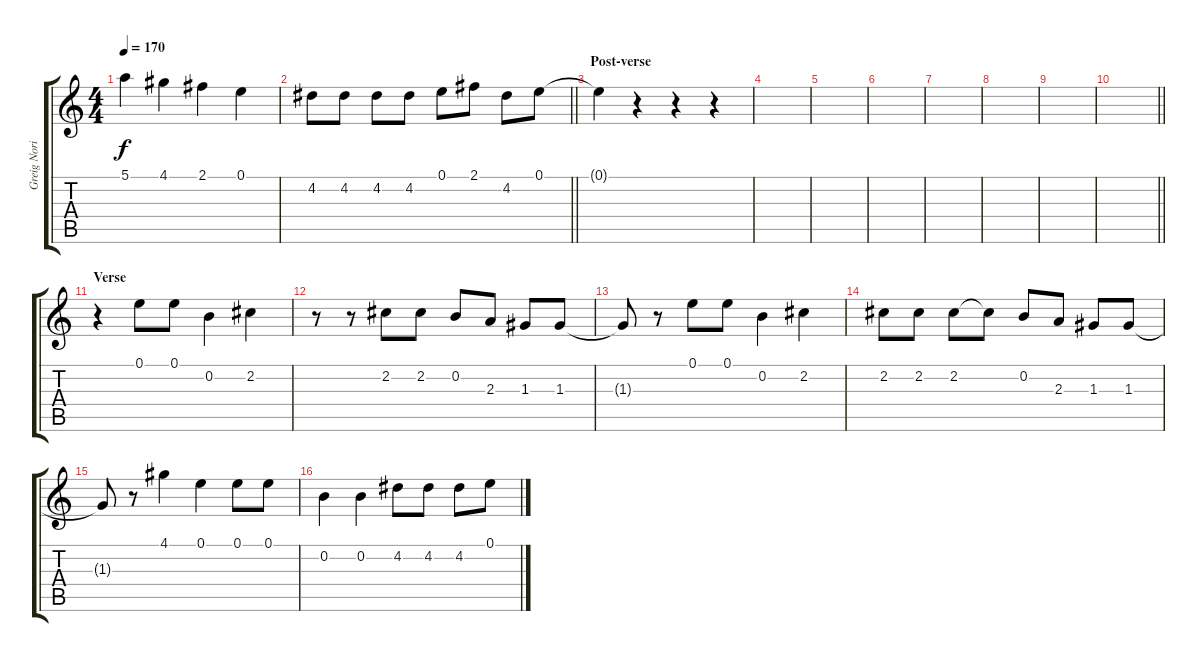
\track ("Greig Nori (Backing Vocals)" "Greig Nori") {instrument distortionguitar}
\staff {score tabs}
\tuning (E4 B3 G3 D3 A2 E2) {hide}
\ts (4 4)
\tempo 170
\clef g2
\ks c
5.1.4{dy f} 4.1.4 2.1.4 0.1.4 |
\barLineRight lightlight
4.2.8 4.2.8 4.2.8 4.2.8 0.1.8 2.1.8 4.2.8 0.1.8 |
\section ("" "Post-verse")
0.1{t}.4 r.4 r.4 r.4 |
|
|
|
|
|
|
\barLineRight lightlight
|
\section ("" "Verse")
r.4 0.1.8 0.1.8 0.2.4 2.2.4 |
r.8 r.8 2.2.8 2.2.8 0.2.8 2.3.8 1.3.8 1.3.8 |
1.3{t}.8 r.8 0.1.8 0.1.8 0.2.4 2.2.4 |
2.2.8 2.2.8 2.2.8 2.2{t}.8 0.2.8 2.3.8 1.3.8 1.3.8 |
1.3{t}.8 r.8 4.1.4 0.1.4 0.1.8 0.1.8 |
0.2.4 0.2.4 4.2.8 4.2.8 4.2.8 0.1.8
